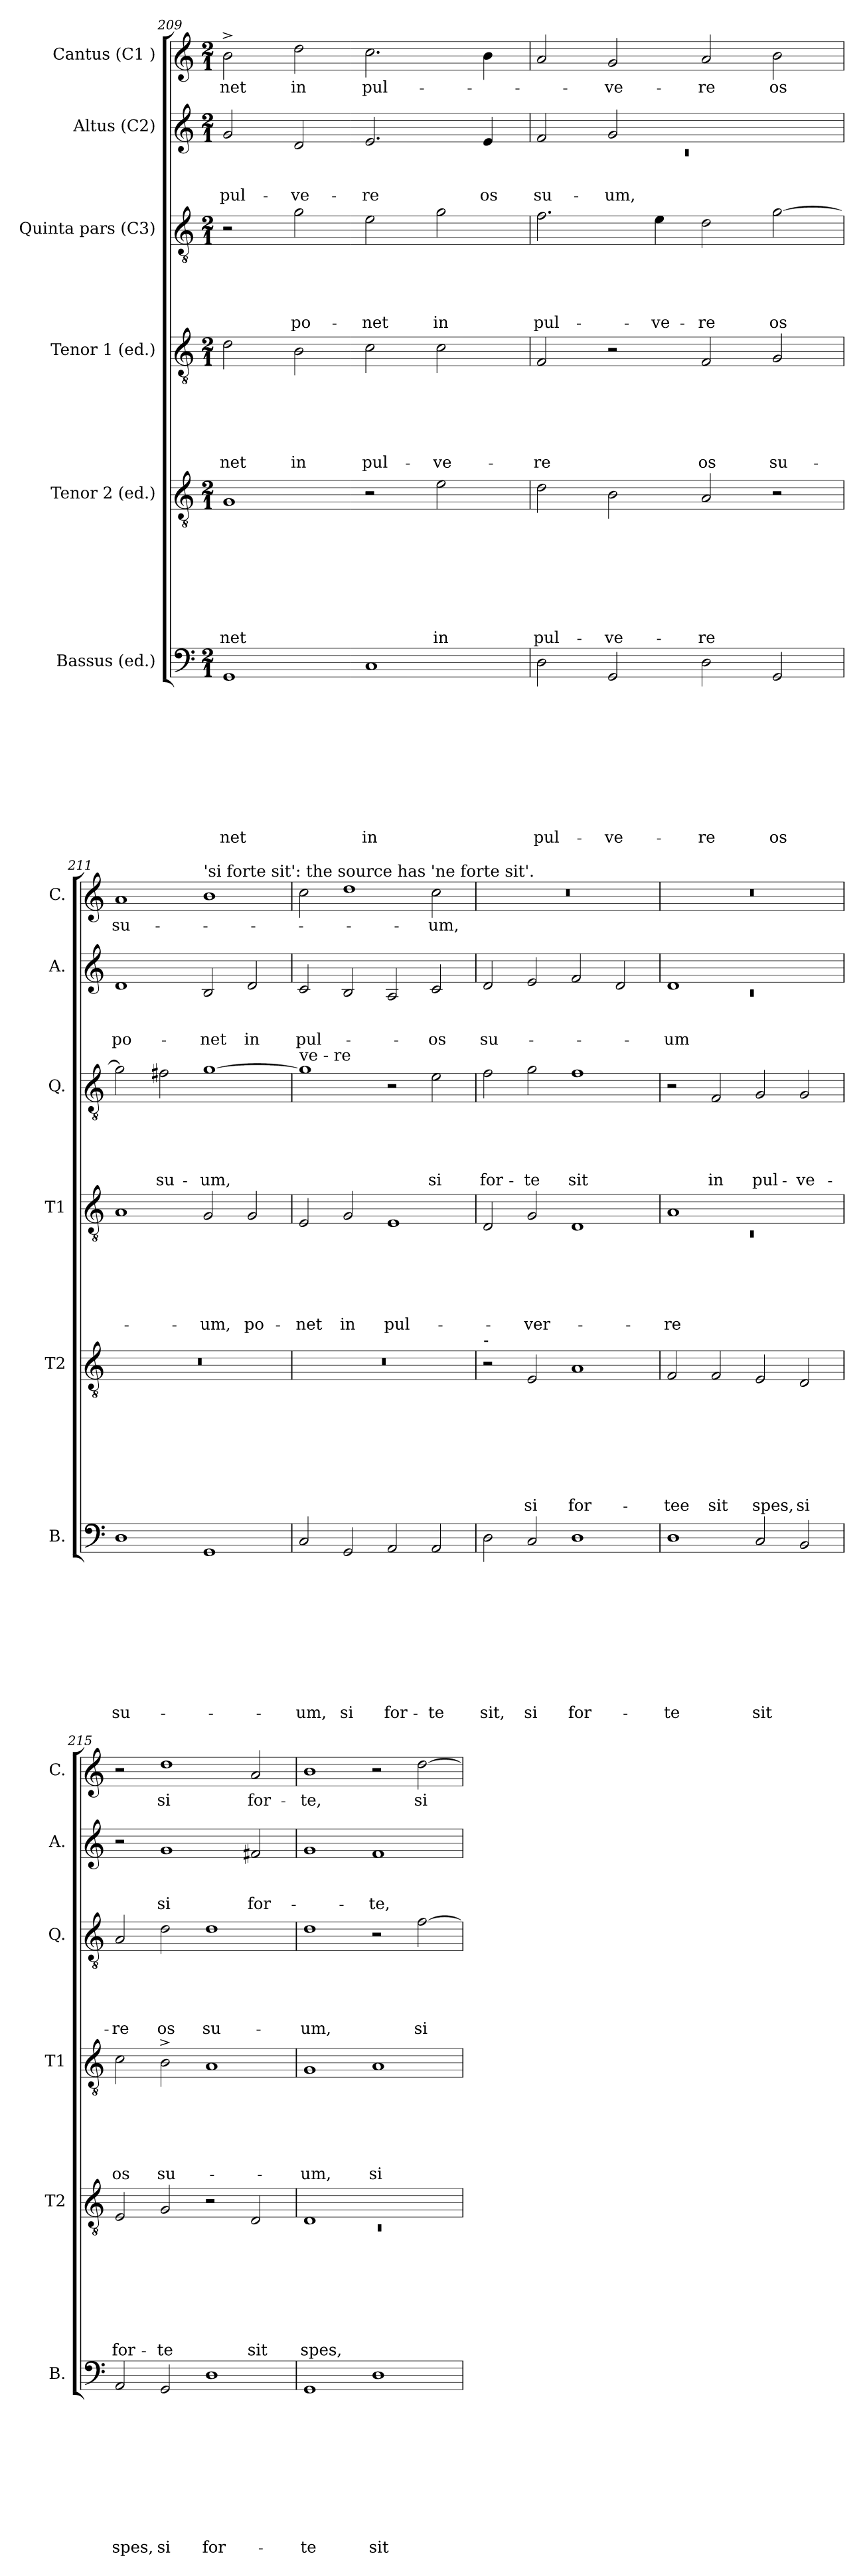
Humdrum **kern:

**kern	**text	**text	**text	**text	**text	**text	**text	**text	**text	**text	**kern	**text	**text	**text	**text	**text	**text	**text	**text	**kern	**text	**text	**text	**text	**text	**text	**kern	**text	**text	**text	**text	**text	**kern	**text	**text	**text	**kern	**text
*part6	*part6	*part6	*part6	*part6	*part6	*part6	*part6	*part6	*part6	*part6	*part5	*part5	*part5	*part5	*part5	*part5	*part5	*part5	*part5	*part4	*part4	*part4	*part4	*part4	*part4	*part4	*part3	*part3	*part3	*part3	*part3	*part3	*part2	*part2	*part2	*part2	*part1	*part1
*staff6	*staff6	*staff6	*staff6	*staff6	*staff6	*staff6	*staff6	*staff6	*staff6	*staff6	*staff5	*staff5	*staff5	*staff5	*staff5	*staff5	*staff5	*staff5	*staff5	*staff4	*staff4	*staff4	*staff4	*staff4	*staff4	*staff4	*staff3	*staff3	*staff3	*staff3	*staff3	*staff3	*staff2	*staff2	*staff2	*staff2	*staff1	*staff1
*I"Bassus (ed.)	*	*	*	*	*	*	*	*	*	*	*I"Tenor 2 (ed.)	*	*	*	*	*	*	*	*	*I"Tenor 1 (ed.)	*	*	*	*	*	*	*I"Quinta pars (C3)	*	*	*	*	*	*I"Altus (C2)	*	*	*	*I"Cantus (C1 )	*
*I'B.	*	*	*	*	*	*	*	*	*	*	*I'T2	*	*	*	*	*	*	*	*	*I'T1	*	*	*	*	*	*	*I'Q.	*	*	*	*	*	*I'A.	*	*	*	*I'C.	*
*clefF4	*	*	*	*	*	*	*	*	*	*	*clefGv2	*	*	*	*	*	*	*	*	*clefGv2	*	*	*	*	*	*	*clefGv2	*	*	*	*	*	*clefG2	*	*	*	*clefG2	*
*k[]	*	*	*	*	*	*	*	*	*	*	*k[]	*	*	*	*	*	*	*	*	*k[]	*	*	*	*	*	*	*k[]	*	*	*	*	*	*k[]	*	*	*	*k[]	*
*C:	*	*	*	*	*	*	*	*	*	*	*C:	*	*	*	*	*	*	*	*	*C:	*	*	*	*	*	*	*C:	*	*	*	*	*	*C:	*	*	*	*C:	*
*M2/1	*	*	*	*	*	*	*	*	*	*	*M2/1	*	*	*	*	*	*	*	*	*M2/1	*	*	*	*	*	*	*M2/1	*	*	*	*	*	*M2/1	*	*	*	*M2/1	*
=209	=209	=209	=209	=209	=209	=209	=209	=209	=209	=209	=209	=209	=209	=209	=209	=209	=209	=209	=209	=209	=209	=209	=209	=209	=209	=209	=209	=209	=209	=209	=209	=209	=209	=209	=209	=209	=209	=209
!	!	!	!	!	!	!	!	!	!	!LO:LY:b	!	!	!	!	!	!	!	!	!LO:LY:b	!	!	!	!	!	!	!LO:LY:b	!	!	!	!	!	!	!	!	!	!LO:LY:b	!	!LO:LY:b
1GG	.	.	.	.	.	.	.	.	.	-net	1G	.	.	.	.	.	.	.	-net	2d\	.	.	.	.	.	-net	2r	.	.	.	.	.	2g/	.	.	pul-	2b^>\	-net
!	!	!	!	!	!	!	!	!	!	!	!	!	!	!	!	!	!	!	!	!	!	!	!	!	!	!LO:LY:b	!	!	!	!	!	!LO:LY:b	!	!	!	!LO:LY:b	!	!LO:LY:b
.	.	.	.	.	.	.	.	.	.	.	.	.	.	.	.	.	.	.	.	2B\	.	.	.	.	.	in	2g\	.	.	.	.	po-	2d/	.	.	-ve-	2dd\	in
!	!	!	!	!	!	!	!	!	!	!LO:LY:b	!	!	!	!	!	!	!	!	!	!	!	!	!	!	!	!LO:LY:b	!	!	!	!	!	!LO:LY:b	!	!	!	!LO:LY:b	!	!LO:LY:b
1C	.	.	.	.	.	.	.	.	.	in	2r	.	.	.	.	.	.	.	.	2c\	.	.	.	.	.	pul-	2e\	.	.	.	.	-net	2.e/	.	.	-re	2.cc\	pul-
!	!	!	!	!	!	!	!	!	!	!	!	!	!	!	!	!	!	!	!LO:LY:b	!	!	!	!	!	!	!LO:LY:b	!	!	!	!	!	!LO:LY:b	!	!	!	!	!	!
.	.	.	.	.	.	.	.	.	.	.	2e\	.	.	.	.	.	.	.	in	2c\	.	.	.	.	.	-ve-	2g\	.	.	.	.	in	.	.	.	.	.	.
!	!	!	!	!	!	!	!	!	!	!	!	!	!	!	!	!	!	!	!	!	!	!	!	!	!	!	!	!	!	!	!	!	!	!	!	!LO:LY:b	!	!
.	.	.	.	.	.	.	.	.	.	.	.	.	.	.	.	.	.	.	.	.	.	.	.	.	.	.	.	.	.	.	.	.	4e/	.	.	os	4b\	.
=210	=210	=210	=210	=210	=210	=210	=210	=210	=210	=210	=210	=210	=210	=210	=210	=210	=210	=210	=210	=210	=210	=210	=210	=210	=210	=210	=210	=210	=210	=210	=210	=210	=210	=210	=210	=210	=210	=210
*	*	*	*	*	*	*	*	*	*	*	*	*	*	*	*	*	*	*	*	*	*	*	*	*	*	*	*	*	*	*	*	*	*^	*	*	*	*	*
!	!	!	!	!	!	!	!	!	!	!LO:LY:b	!	!	!	!	!	!	!	!	!LO:LY:b	!	!	!	!	!	!	!LO:LY:b	!	!	!	!	!	!LO:LY:b	!	!LO:N:vis=1	!	!	!LO:LY:b	!	!
2D\	.	.	.	.	.	.	.	.	.	pul-	2d\	.	.	.	.	.	.	.	pul-	2F/	.	.	.	.	.	-re	2.f\	.	.	.	.	pul-	2f/	0rc	.	.	su-	2a/	.
!	!	!	!	!	!	!	!	!	!	!LO:LY:b	!	!	!	!	!	!	!	!	!LO:LY:b	!	!	!	!	!	!	!	!	!	!	!	!	!	!	!	!	!	!LO:LY:b	!	!LO:LY:b
2GG/	.	.	.	.	.	.	.	.	.	-ve-	2B\	.	.	.	.	.	.	.	-ve-	2r	.	.	.	.	.	.	.	.	.	.	.	.	2g/	.	.	.	-um,	2g/	-ve-
!	!	!	!	!	!	!	!	!	!	!	!	!	!	!	!	!	!	!	!	!	!	!	!	!	!	!	!	!	!	!	!	!LO:LY:b	!	!	!	!	!	!	!
.	.	.	.	.	.	.	.	.	.	.	.	.	.	.	.	.	.	.	.	.	.	.	.	.	.	.	4e\	.	.	.	.	-ve-	.	.	.	.	.	.	.
!	!	!	!	!	!	!	!	!	!	!LO:LY:b	!	!	!	!	!	!	!	!	!LO:LY:b	!	!	!	!	!	!	!LO:LY:b	!	!	!	!	!	!LO:LY:b	!	!	!	!	!	!	!LO:LY:b
2D\	.	.	.	.	.	.	.	.	.	-re	2A/	.	.	.	.	.	.	.	-re	2F/	.	.	.	.	.	os	2d\	.	.	.	.	-re	1ryy	.	.	.	.	2a/	-re
!	!	!	!	!	!	!	!	!	!	!LO:LY:b	!	!	!	!	!	!	!	!	!	!	!	!	!	!	!	!LO:LY:b	!	!	!	!	!	!LO:LY:b	!	!	!	!	!	!	!LO:LY:b
2GG/	.	.	.	.	.	.	.	.	.	os	2r	.	.	.	.	.	.	.	.	2G/	.	.	.	.	.	su-	[>2g\	.	.	.	.	os	.	.	.	.	.	2b\	os
*	*	*	*	*	*	*	*	*	*	*	*	*	*	*	*	*	*	*	*	*	*	*	*	*	*	*	*	*	*	*	*	*	*v	*v	*	*	*	*	*
=211	=211	=211	=211	=211	=211	=211	=211	=211	=211	=211	=211	=211	=211	=211	=211	=211	=211	=211	=211	=211	=211	=211	=211	=211	=211	=211	=211	=211	=211	=211	=211	=211	=211	=211	=211	=211	=211	=211
!	!	!	!	!	!	!	!	!	!	!LO:LY:b	!	!	!	!	!	!	!	!	!	!	!	!	!	!	!	!	!	!	!	!	!	!	!	!	!	!LO:LY:b	!	!LO:LY:b
1D	.	.	.	.	.	.	.	.	.	su-	0r	.	.	.	.	.	.	.	.	1A	.	.	.	.	.	.	2g\]	.	.	.	.	.	1d	.	.	po-	1a	su-
!	!	!	!	!	!	!	!	!	!	!	!	!	!	!	!	!	!	!	!	!	!	!	!	!	!	!	!	!	!	!	!	!LO:LY:b	!	!	!	!	!	!
.	.	.	.	.	.	.	.	.	.	.	.	.	.	.	.	.	.	.	.	.	.	.	.	.	.	.	2f#X\	.	.	.	.	su-	.	.	.	.	.	.
!	!	!	!	!	!	!	!	!	!	!	!	!	!	!	!	!	!	!	!	!	!	!	!	!	!	!	!	!	!	!	!	!	!	!	!	!	!LO:TX:a:t='si forte sit'&colon; the source has 'ne forte sit'.	!
!	!	!	!	!	!	!	!	!	!	!	!	!	!	!	!	!	!	!	!	!	!	!	!	!	!	!LO:LY:b	!	!	!	!	!	!LO:LY:b	!	!	!	!LO:LY:b	!	!
1GG	.	.	.	.	.	.	.	.	.	.	.	.	.	.	.	.	.	.	.	2G/	.	.	.	.	.	-um,	[>1g	.	.	.	.	-um,	2B/	.	.	-net	1b	.
!	!	!	!	!	!	!	!	!	!	!	!	!	!	!	!	!	!	!	!	!	!	!	!	!	!	!LO:LY:b	!	!	!	!	!	!	!	!	!	!LO:LY:b	!	!
.	.	.	.	.	.	.	.	.	.	.	.	.	.	.	.	.	.	.	.	2G/	.	.	.	.	.	po-	.	.	.	.	.	.	2d/	.	.	in	.	.
=212	=212	=212	=212	=212	=212	=212	=212	=212	=212	=212	=212	=212	=212	=212	=212	=212	=212	=212	=212	=212	=212	=212	=212	=212	=212	=212	=212	=212	=212	=212	=212	=212	=212	=212	=212	=212	=212	=212
!	!	!	!	!	!	!	!	!	!	!	!	!	!	!	!	!	!	!	!	!	!	!	!	!	!	!	!LO:TX:a:t=ve - re	!	!	!	!	!	!	!	!	!	!	!
!	!	!	!	!	!	!	!	!	!	!LO:LY:b	!	!	!	!	!	!	!	!	!	!	!	!	!	!	!	!LO:LY:b	!	!	!	!	!	!	!	!	!	!LO:LY:b	!	!
2C/	.	.	.	.	.	.	.	.	.	-um,	0r	.	.	.	.	.	.	.	.	2E/	.	.	.	.	.	-net	1g]	.	.	.	.	.	2c/	.	.	pul-	2cc\	.
!	!	!	!	!	!	!	!	!	!	!LO:LY:b	!	!	!	!	!	!	!	!	!	!	!	!	!	!	!	!LO:LY:b	!	!	!	!	!	!	!	!	!	!	!	!
2GG/	.	.	.	.	.	.	.	.	.	si	.	.	.	.	.	.	.	.	.	2G/	.	.	.	.	.	in	.	.	.	.	.	.	2B/	.	.	.	1dd	.
!	!	!	!	!	!	!	!	!	!	!LO:LY:b	!	!	!	!	!	!	!	!	!	!	!	!	!	!	!	!LO:LY:b	!	!	!	!	!	!	!	!	!	!	!	!
2AA/	.	.	.	.	.	.	.	.	.	for-	.	.	.	.	.	.	.	.	.	1E	.	.	.	.	.	pul-	2r	.	.	.	.	.	2A/	.	.	.	.	.
!	!	!	!	!	!	!	!	!	!	!LO:LY:b	!	!	!	!	!	!	!	!	!	!	!	!	!	!	!	!	!	!	!	!	!	!LO:LY:b	!	!	!	!LO:LY:b	!	!LO:LY:b
2AA/	.	.	.	.	.	.	.	.	.	-te	.	.	.	.	.	.	.	.	.	.	.	.	.	.	.	.	2e\	.	.	.	.	si	2c/	.	.	-os	2cc\	-um,
!!LO:PB:g=z
=213	=213	=213	=213	=213	=213	=213	=213	=213	=213	=213	=213	=213	=213	=213	=213	=213	=213	=213	=213	=213	=213	=213	=213	=213	=213	=213	=213	=213	=213	=213	=213	=213	=213	=213	=213	=213	=213	=213
!	!	!	!	!	!	!	!	!	!	!	!LO:TX:a:t=-	!	!	!	!	!	!	!	!	!	!	!	!	!	!	!	!	!	!	!	!	!	!	!	!	!	!	!
!	!	!	!	!	!	!	!	!	!	!LO:LY:b	!	!	!	!	!	!	!	!	!	!	!	!	!	!	!	!	!	!	!	!	!	!LO:LY:b	!	!	!	!LO:LY:b	!	!
2D\	.	.	.	.	.	.	.	.	.	sit,	2r	.	.	.	.	.	.	.	.	2D/	.	.	.	.	.	.	2f\	.	.	.	.	for-	2d/	.	.	su-	0r	.
!	!	!	!	!	!	!	!	!	!	!LO:LY:b	!	!	!	!	!	!	!	!	!LO:LY:b	!	!	!	!	!	!	!LO:LY:b	!	!	!	!	!	!LO:LY:b	!	!	!	!	!	!
2C/	.	.	.	.	.	.	.	.	.	si	2E/	.	.	.	.	.	.	.	si	2G/	.	.	.	.	.	-ver-	2g\	.	.	.	.	-te	2e/	.	.	.	.	.
!	!	!	!	!	!	!	!	!	!	!LO:LY:b	!	!	!	!	!	!	!	!	!LO:LY:b	!	!	!	!	!	!	!	!	!	!	!	!	!LO:LY:b	!	!	!	!	!	!
1D	.	.	.	.	.	.	.	.	.	for-	1A	.	.	.	.	.	.	.	for-	1D	.	.	.	.	.	.	1f	.	.	.	.	sit	2f/	.	.	.	.	.
.	.	.	.	.	.	.	.	.	.	.	.	.	.	.	.	.	.	.	.	.	.	.	.	.	.	.	.	.	.	.	.	.	2d/	.	.	.	.	.
=214	=214	=214	=214	=214	=214	=214	=214	=214	=214	=214	=214	=214	=214	=214	=214	=214	=214	=214	=214	=214	=214	=214	=214	=214	=214	=214	=214	=214	=214	=214	=214	=214	=214	=214	=214	=214	=214	=214
*	*	*	*	*	*	*	*	*	*	*	*	*	*	*	*	*	*	*	*	*^	*	*	*	*	*	*	*	*	*	*	*	*	*^	*	*	*	*	*
!	!	!	!	!	!	!	!	!	!	!LO:LY:b	!	!	!	!	!	!	!	!	!LO:LY:b	!	!LO:N:vis=1	!	!	!	!	!	!LO:LY:b	!	!	!	!	!	!	!	!LO:N:vis=1	!	!	!LO:LY:b	!	!
1D	.	.	.	.	.	.	.	.	.	-te	2F/	.	.	.	.	.	.	.	-tee	1A	0rC	.	.	.	.	.	-re	2r	.	.	.	.	.	1d	0rc	.	.	-um	0r	.
!	!	!	!	!	!	!	!	!	!	!	!	!	!	!	!	!	!	!	!LO:LY:b	!	!	!	!	!	!	!	!	!	!	!	!	!	!LO:LY:b	!	!	!	!	!	!	!
.	.	.	.	.	.	.	.	.	.	.	2F/	.	.	.	.	.	.	.	sit	.	.	.	.	.	.	.	.	2F/	.	.	.	.	in	.	.	.	.	.	.	.
!	!	!	!	!	!	!	!	!	!	!LO:LY:b	!	!	!	!	!	!	!	!	!LO:LY:b	!	!	!	!	!	!	!	!	!	!	!	!	!	!LO:LY:b	!	!	!	!	!	!	!
2C/	.	.	.	.	.	.	.	.	.	sit	2E/	.	.	.	.	.	.	.	spes,	1ryy	.	.	.	.	.	.	.	2G/	.	.	.	.	pul-	1ryy	.	.	.	.	.	.
!	!	!	!	!	!	!	!	!	!	!	!	!	!	!	!	!	!	!	!LO:LY:b	!	!	!	!	!	!	!	!	!	!	!	!	!	!LO:LY:b	!	!	!	!	!	!	!
2BB/	.	.	.	.	.	.	.	.	.	.	2D/	.	.	.	.	.	.	.	si	.	.	.	.	.	.	.	.	2G/	.	.	.	.	-ve-	.	.	.	.	.	.	.
*	*	*	*	*	*	*	*	*	*	*	*	*	*	*	*	*	*	*	*	*v	*v	*	*	*	*	*	*	*	*	*	*	*	*	*v	*v	*	*	*	*	*
=215	=215	=215	=215	=215	=215	=215	=215	=215	=215	=215	=215	=215	=215	=215	=215	=215	=215	=215	=215	=215	=215	=215	=215	=215	=215	=215	=215	=215	=215	=215	=215	=215	=215	=215	=215	=215	=215	=215
!	!	!	!	!	!	!	!	!	!	!LO:LY:b	!	!	!	!	!	!	!	!	!LO:LY:b	!	!	!	!	!	!	!LO:LY:b	!	!	!	!	!	!LO:LY:b	!	!	!	!	!	!
2AA/	.	.	.	.	.	.	.	.	.	spes,	2E/	.	.	.	.	.	.	.	for-	2c\	.	.	.	.	.	os	2A/	.	.	.	.	-re	2r	.	.	.	2r	.
!	!	!	!	!	!	!	!	!	!	!LO:LY:b	!	!	!	!	!	!	!	!	!LO:LY:b	!	!	!	!	!	!	!LO:LY:b	!	!	!	!	!	!LO:LY:b	!	!	!	!LO:LY:b	!	!LO:LY:b
2GG/	.	.	.	.	.	.	.	.	.	si	2G/	.	.	.	.	.	.	.	-te	2B^>\	.	.	.	.	.	su-	2d\	.	.	.	.	os	1g	.	.	si	1dd	si
!	!	!	!	!	!	!	!	!	!	!LO:LY:b	!	!	!	!	!	!	!	!	!	!	!	!	!	!	!	!	!	!	!	!	!	!LO:LY:b	!	!	!	!	!	!
1D	.	.	.	.	.	.	.	.	.	for-	2r	.	.	.	.	.	.	.	.	1A	.	.	.	.	.	.	1d	.	.	.	.	su-	.	.	.	.	.	.
!	!	!	!	!	!	!	!	!	!	!	!	!	!	!	!	!	!	!	!LO:LY:b	!	!	!	!	!	!	!	!	!	!	!	!	!	!	!	!	!LO:LY:b	!	!LO:LY:b
.	.	.	.	.	.	.	.	.	.	.	2D/	.	.	.	.	.	.	.	sit	.	.	.	.	.	.	.	.	.	.	.	.	.	2f#X/	.	.	for-	2a/	for-
=216	=216	=216	=216	=216	=216	=216	=216	=216	=216	=216	=216	=216	=216	=216	=216	=216	=216	=216	=216	=216	=216	=216	=216	=216	=216	=216	=216	=216	=216	=216	=216	=216	=216	=216	=216	=216	=216	=216
*	*	*	*	*	*	*	*	*	*	*	*^	*	*	*	*	*	*	*	*	*	*	*	*	*	*	*	*	*	*	*	*	*	*	*	*	*	*	*
!	!	!	!	!	!	!	!	!	!	!LO:LY:b	!	!LO:N:vis=1	!	!	!	!	!	!	!	!LO:LY:b	!	!	!	!	!	!	!LO:LY:b	!	!	!	!	!	!LO:LY:b	!	!	!	!	!	!LO:LY:b
1GG	.	.	.	.	.	.	.	.	.	-te	1D	0rC	.	.	.	.	.	.	.	spes,	1G	.	.	.	.	.	-um,	1d	.	.	.	.	-um,	1g	.	.	.	1b	-te,
!	!	!	!	!	!	!	!	!	!	!LO:LY:b	!	!	!	!	!	!	!	!	!	!	!	!	!	!	!	!	!LO:LY:b	!	!	!	!	!	!	!	!	!	!LO:LY:b	!	!
1D	.	.	.	.	.	.	.	.	.	sit	1ryy	.	.	.	.	.	.	.	.	.	1A	.	.	.	.	.	si	2r	.	.	.	.	.	1f	.	.	-te,	2r	.
!	!	!	!	!	!	!	!	!	!	!	!	!	!	!	!	!	!	!	!	!	!	!	!	!	!	!	!	!	!	!	!	!	!LO:LY:b	!	!	!	!	!	!LO:LY:b
.	.	.	.	.	.	.	.	.	.	.	.	.	.	.	.	.	.	.	.	.	.	.	.	.	.	.	.	[>2f\	.	.	.	.	si	.	.	.	.	[>2dd\	si
*	*	*	*	*	*	*	*	*	*	*	*v	*v	*	*	*	*	*	*	*	*	*	*	*	*	*	*	*	*	*	*	*	*	*	*	*	*	*	*	*
=	=	=	=	=	=	=	=	=	=	=	=	=	=	=	=	=	=	=	=	=	=	=	=	=	=	=	=	=	=	=	=	=	=	=	=	=	=	=
*-	*-	*-	*-	*-	*-	*-	*-	*-	*-	*-	*-	*-	*-	*-	*-	*-	*-	*-	*-	*-	*-	*-	*-	*-	*-	*-	*-	*-	*-	*-	*-	*-	*-	*-	*-	*-	*-	*-
